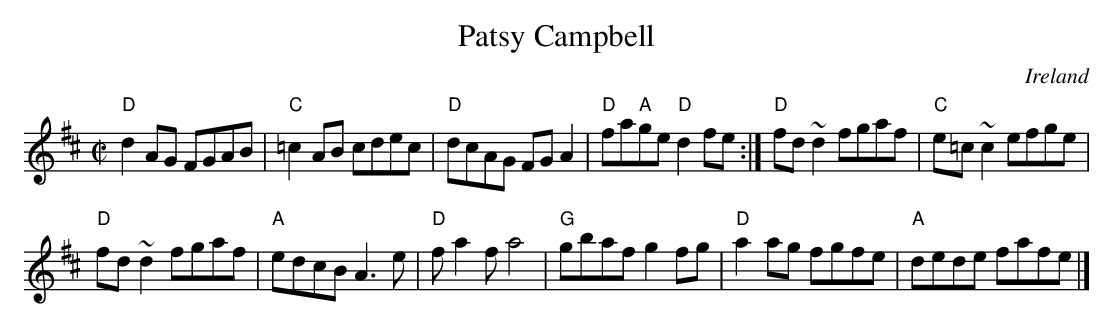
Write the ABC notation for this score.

X:1
T:Patsy Campbell
O:Ireland
M:C|
L:1/8
K:D
"D"d2AG FGAB|"C"=c2AB cdec|"D"dcAG FGA2|\
"D"fa"A"ge "D"d2fe:|"D"fd~d2 fgaf|"C"e=c~c2 efge|
"D"fd~d2 fgaf|"A"edcB A3e|"D"fa2 fa4|"G"gbaf g2fg|\
"D"a2ag fgfe|"A"dede fafe|]
